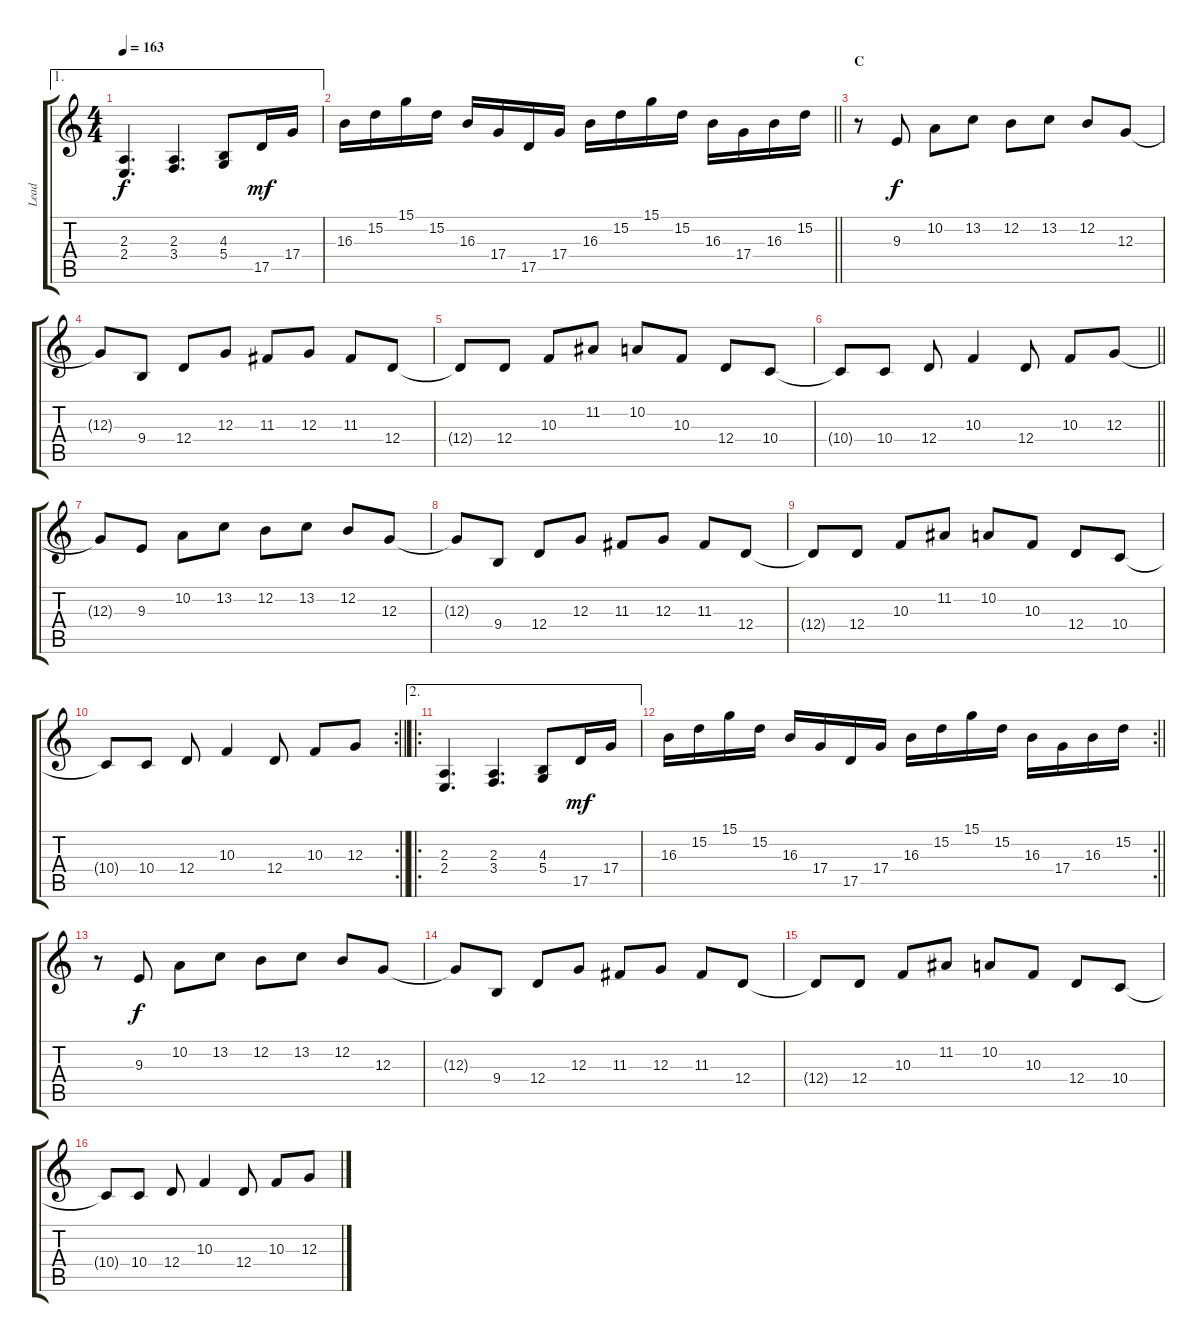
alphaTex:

\track ("Lead" "Lead") {instrument synthbrass2}
\staff {score tabs}
\tuning (E4 B3 G3 D3 A2 E2) {hide}
\ae 1
\ts (4 4)
\section ("" " ")
\tempo 163
\clef g2
\ks c
(2.3 2.4).4{d dy f volume 16 instrument lead1square} (2.3 3.4).4{d} (4.3 5.4).8 17.5.16{dy mf} 17.4.16 |
\barLineRight lightlight
16.3.16 15.2.16 15.1.16 15.2.16 16.3.16 17.4.16 17.5.16 17.4.16 16.3.16 15.2.16 15.1.16 15.2.16 16.3.16 17.4.16 16.3.16 15.2.16 |
\section ("" "C")
r.8{balance 9 instrument fx4atmosphere} 9.3.8{dy f} 10.2.8 13.2.8 12.2.8 13.2.8 12.2.8 12.3.8 |
12.3{t}.8 9.4.8 12.4.8 12.3.8 11.3.8 12.3.8 11.3.8 12.4.8 |
12.4{t}.8 12.4.8 10.3.8 11.2.8 10.2.8 10.3.8 12.4.8 10.4.8 |
\barLineRight lightlight
10.4{t}.8 10.4.8 12.4.8 10.3.4 12.4.8 10.3.8 12.3.8 |
\section ("" " ")
12.3{t}.8 9.3.8 10.2.8 13.2.8 12.2.8 13.2.8 12.2.8 12.3.8 |
12.3{t}.8 9.4.8 12.4.8 12.3.8 11.3.8 12.3.8 11.3.8 12.4.8 |
12.4{t}.8 12.4.8 10.3.8 11.2.8 10.2.8 10.3.8 12.4.8 10.4.8 |
\rc 2
\barLineRight lightlight
10.4{t}.8 10.4.8 12.4.8 10.3.4 12.4.8 10.3.8 12.3.8 |
\ae 2
\ro
(2.3 2.4).4{d instrument lead1square} (2.3 3.4).4{d} (4.3 5.4).8 17.5.16{dy mf} 17.4.16 |
\rc 2
\barLineRight lightlight
16.3.16 15.2.16 15.1.16 15.2.16 16.3.16 17.4.16 17.5.16 17.4.16 16.3.16 15.2.16 15.1.16 15.2.16 16.3.16 17.4.16 16.3.16 15.2.16 |
\section ("" "")
r.8{volume 9 balance 9 instrument fx4atmosphere} 9.3.8{dy f} 10.2.8 13.2.8 12.2.8 13.2.8 12.2.8 12.3.8 |
12.3{t}.8 9.4.8 12.4.8 12.3.8 11.3.8 12.3.8 11.3.8 12.4.8 |
12.4{t}.8 12.4.8 10.3.8 11.2.8 10.2.8 10.3.8 12.4.8 10.4.8 |
10.4{t}.8 10.4.8 12.4.8 10.3.4 12.4.8 10.3.8 12.3.8
